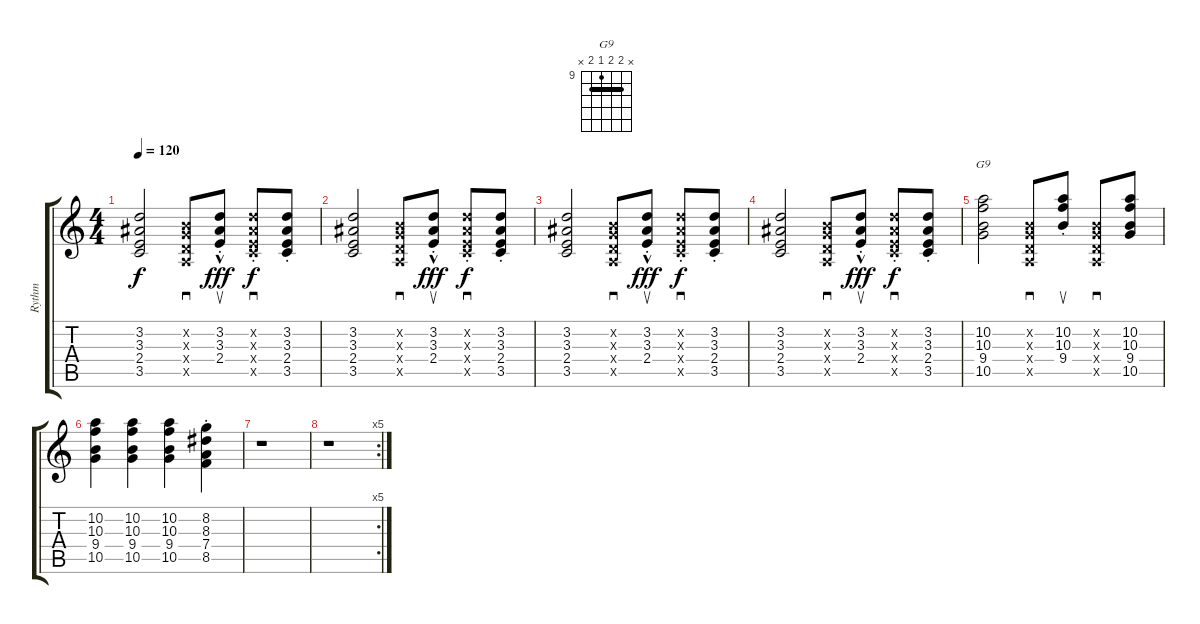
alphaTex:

\track ("Rythm" "Rythm") {instrument electricguitarclean}
\staff {score tabs}
\tuning (E4 B3 G3 D3 A2 E2) {hide}
\chord ("G9" x 10 10 9 10 x) {firstfret 9 barre 10}
\ts (4 4)
\tempo 120
\clef g2
\ks c
(3.2 3.3 2.4 3.5).2{dy f} (0.2{x} 0.3{x} 0.4{x} 0.5{x}).8{sd} (3.2{hac st} 3.3{hac st} 2.4{hac st}).8{su dy fff} (3.2{x} 3.3{st x} 2.4{x} 3.5{x}).8{sd dy f} (3.2{st} 3.3 2.4 3.5).8 |
(3.2 3.3 2.4 3.5).2 (0.2{x} 0.3{x} 0.4{x} 0.5{x}).8{sd} (3.2{hac st} 3.3{hac st} 2.4{hac st}).8{su dy fff} (3.2{x} 3.3{st x} 2.4{x} 3.5{x}).8{sd dy f} (3.2{st} 3.3 2.4 3.5).8 |
(3.2 3.3 2.4 3.5).2 (0.2{x} 0.3{x} 0.4{x} 0.5{x}).8{sd} (3.2{hac st} 3.3{hac st} 2.4{hac st}).8{su dy fff} (3.2{x} 3.3{st x} 2.4{x} 3.5{x}).8{sd dy f} (3.2{st} 3.3 2.4 3.5).8 |
(3.2 3.3 2.4 3.5).2 (0.2{x} 0.3{x} 0.4{x} 0.5{x}).8{sd} (3.2{hac st} 3.3{hac st} 2.4{hac st}).8{su dy fff} (3.2{x} 3.3{st x} 2.4{x} 3.5{x}).8{sd dy f} (3.2{st} 3.3 2.4 3.5).8 |
(10.2 10.3 9.4 10.5).2{ch "G9"} (0.2{x} 0.3{x} 0.4{x} 0.5{x}).8{sd} (10.2{st} 10.3{st} 9.4{st}).8{su} (0.2{x} 0.3{x} 0.4{x} 0.5{x}).8{sd} (10.2 10.3 9.4 10.5).8 |
(10.2 10.3 9.4 10.5).4 (10.2 10.3 9.4 10.5).4 (10.2 10.3 9.4 10.5).4 (8.2{st} 8.3{st} 7.4{st} 8.5{st}).4 |
r.1 |
\rc 5
r.1
